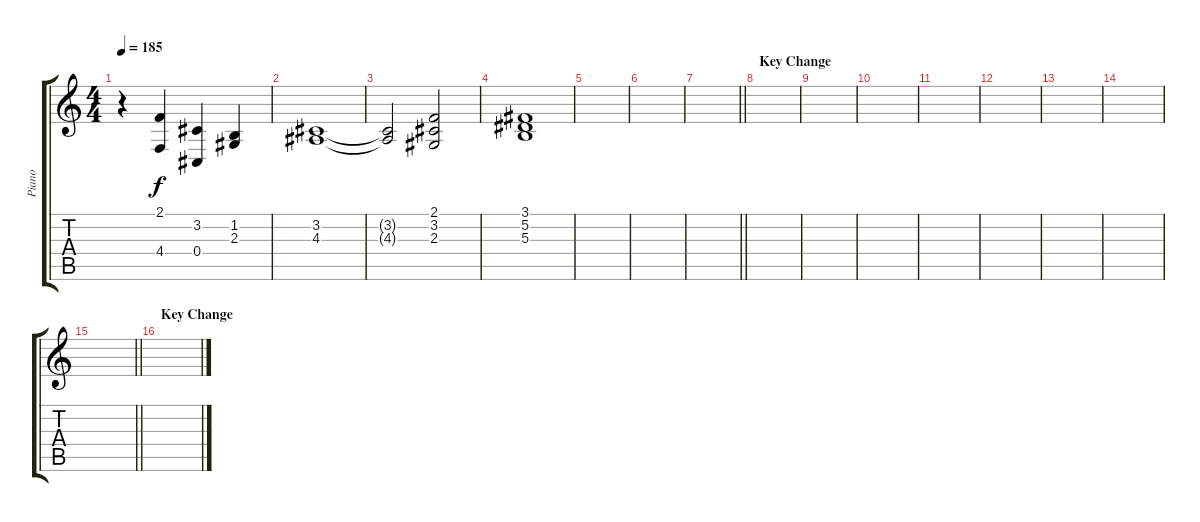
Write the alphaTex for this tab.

\track ("Piano" "Piano") {instrument acousticgrandpiano}
\staff {score tabs}
\tuning (Eb4 Bb3 Gb3 Db3 Ab2 Eb2) {hide}
\ts (4 4)
\tempo 185
\clef g2
\ks c
r.4{dy f} (2.1 4.4).4 (3.2 0.4).4 (1.2 2.3).4 |
(3.2 4.3).1 |
(3.2{t} 4.3{t}).2 (2.1 3.2 2.3).2 |
(3.1 5.2 5.3).1 |
|
|
\barLineRight lightlight
|
\section ("" "Key Change")
|
|
|
|
|
|
|
\barLineRight lightlight
|
\section ("" "Key Change")
